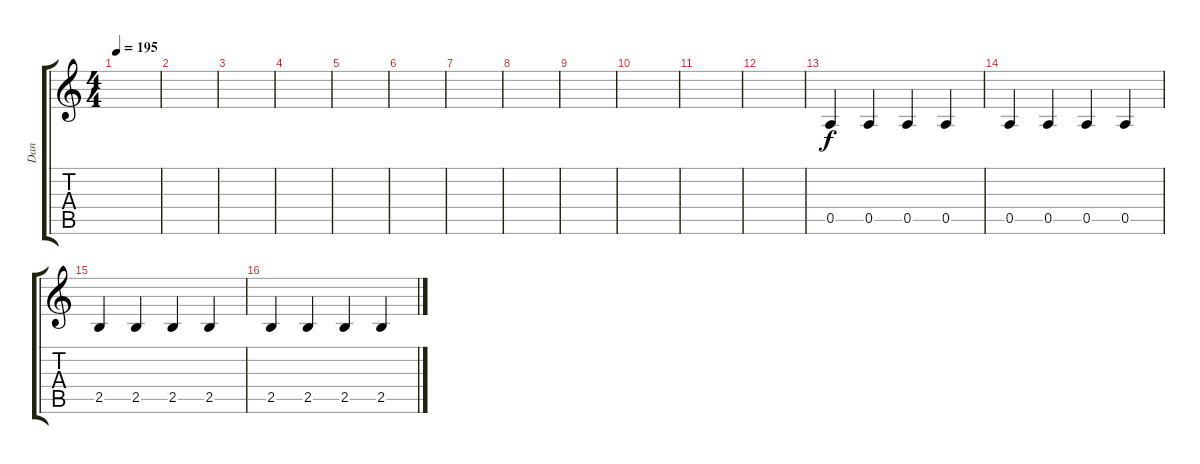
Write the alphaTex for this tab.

\track ("Dan" "Dan") {instrument electricbassfinger}
\staff {score tabs}
\tuning (E4 B3 G3 D3 A2 E2) {hide}
\ts (4 4)
\tempo 195
\clef g2
\ks c
|
|
|
|
|
|
|
|
|
|
|
|
0.5.4 0.5.4 0.5.4 0.5.4 |
0.5.4 0.5.4 0.5.4 0.5.4 |
2.5.4 2.5.4 2.5.4 2.5.4 |
2.5.4 2.5.4 2.5.4 2.5.4
